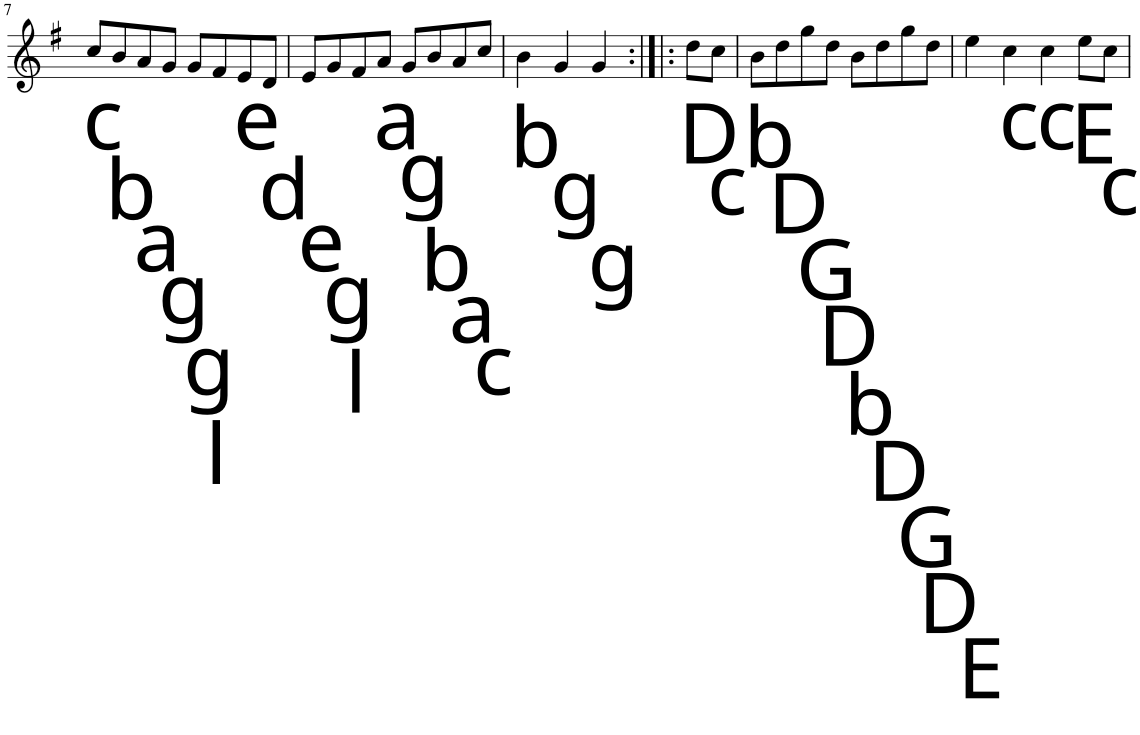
**kern
*part1
*staff1
*I"Piano
*I'Pno.
!!LO:PB:g=z
*clefG2
*k[f#]
*M4/4
=7
!LO:TX:b:t=c
8cc/L
!LO:TX:b:t=b
8b/
!LO:TX:b:t=a
8a/
!LO:TX:b:t=g
8g/J
!LO:TX:b:t=g
8g/L
!LO:TX:b:t=l
8f#/
!LO:TX:b:t=e
8e/
!LO:TX:b:t=d
8d/J
=8
!LO:TX:b:t=e
8e/L
!LO:TX:b:t=g
8g/
!LO:TX:b:t=l
8f#/
!LO:TX:b:t=a
8a/J
!LO:TX:b:t=g
8g/L
!LO:TX:b:t=b
8b/
!LO:TX:b:t=a
8a/
!LO:TX:b:t=c
8cc/J
=9
!LO:TX:b:t=b
4b\
!LO:TX:b:t=g
4g/
!LO:TX:b:t=g
4g/
=10:|!|:
!LO:TX:b:t=D
8dd\L
!LO:TX:b:t=c
8cc\J
=11
!LO:TX:b:t=b
8b\L
!LO:TX:b:t=D
8dd\
!LO:TX:b:t=G
8gg\
!LO:TX:b:t=D
8dd\J
!LO:TX:b:t=b
8b\L
!LO:TX:b:t=D
8dd\
!LO:TX:b:t=G
8gg\
!LO:TX:b:t=D
8dd\J
=12
!LO:TX:b:t=E
4ee\
!LO:TX:b:t=c
4cc\
!LO:TX:b:t=c
4cc\
!LO:TX:b:t=E
8ee\L
!LO:TX:b:t=c
8cc\J
=
*-
